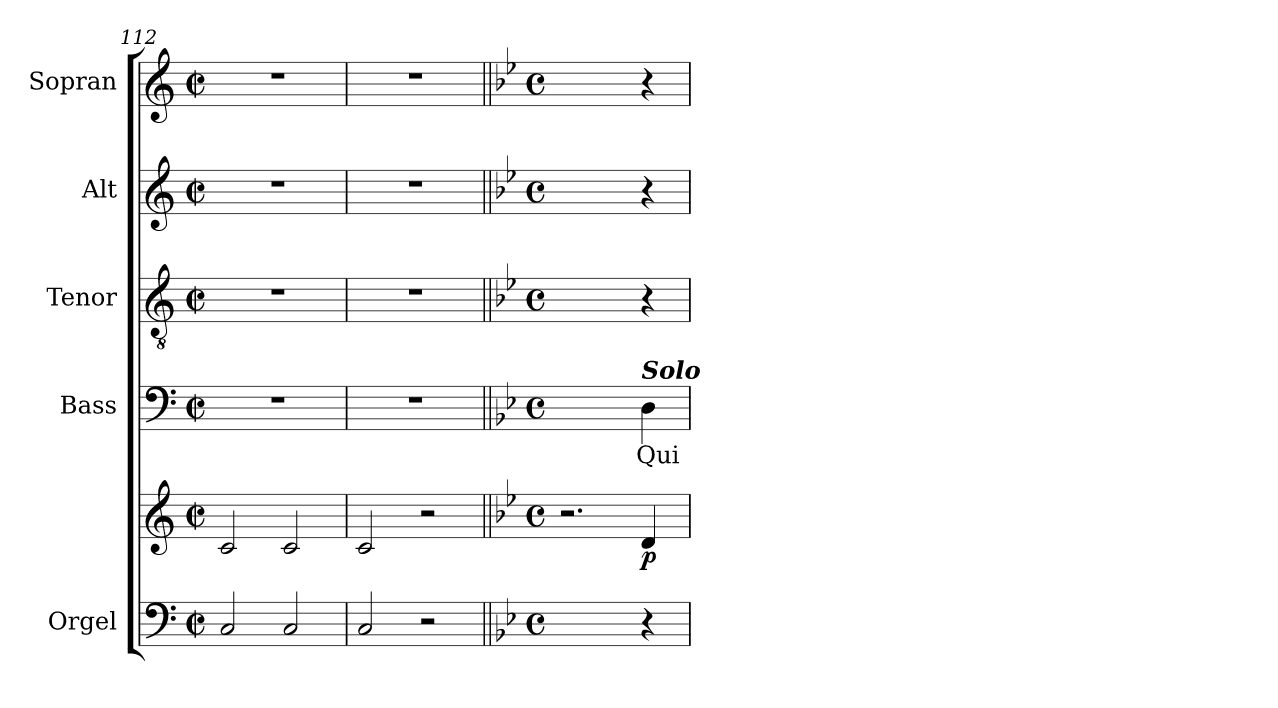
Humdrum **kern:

**kern	**kern	**dynam	**kern	**text	**kern	**kern	**kern
*part5	*part5	*part5	*part4	*part4	*part3	*part2	*part1
*staff6	*staff5	*staff5/6	*staff4	*staff4	*staff3	*staff2	*staff1
*I"Orgel	*	*	*I"Bass	*	*I"Tenor	*I"Alt	*I"Sopran
*I'Org.	*	*	*I'B	*	*I'T	*I'A	*I'S
*clefF4	*clefG2	*	*clefF4	*	*clefGv2	*clefG2	*clefG2
*k[]	*k[]	*	*k[]	*	*k[]	*k[]	*k[]
*C:	*C:	*	*C:	*	*C:	*C:	*C:
*M2/2	*M2/2	*	*M2/2	*	*M2/2	*M2/2	*M2/2
*met(c|)	*met(c|)	*	*met(c|)	*	*met(c|)	*met(c|)	*met(c|)
=112	=112	=112	=112	=112	=112	=112	=112
2C/	2c/	.	1r	.	1r	1r	1r
2C/	2c/	.	.	.	.	.	.
=113	=113	=113	=113	=113	=113	=113	=113
2C/	2c/	.	1r	.	1r	1r	1r
2r	2r	.	.	.	.	.	.
!!LO:PB:g=z
=114||	=114||	=114||	=114||	=114||	=114||	=114||	=114||
*k[b-e-]	*k[b-e-]	*	*k[b-e-]	*	*k[b-e-]	*k[b-e-]	*k[b-e-]
*B-:	*B-:	*	*B-:	*	*B-:	*B-:	*B-:
*M4/4	*M4/4	*	*M4/4	*	*M4/4	*M4/4	*M4/4
*met(c)	*met(c)	*	*met(c)	*	*met(c)	*met(c)	*met(c)
2.ryy	2.r	.	2.D\yy	.	2.ryy	2.ryy	2.ryy
!	!	!	!LO:TX:a:Bi:t=Solo	!	!	!	!
!	!	!LO:DY:b	!	!LO:LY:b	!	!	!
4r	4d/	p	4D\	Qui	4r	4r	4r
=	=	=	=	=	=	=	=
*-	*-	*-	*-	*-	*-	*-	*-
